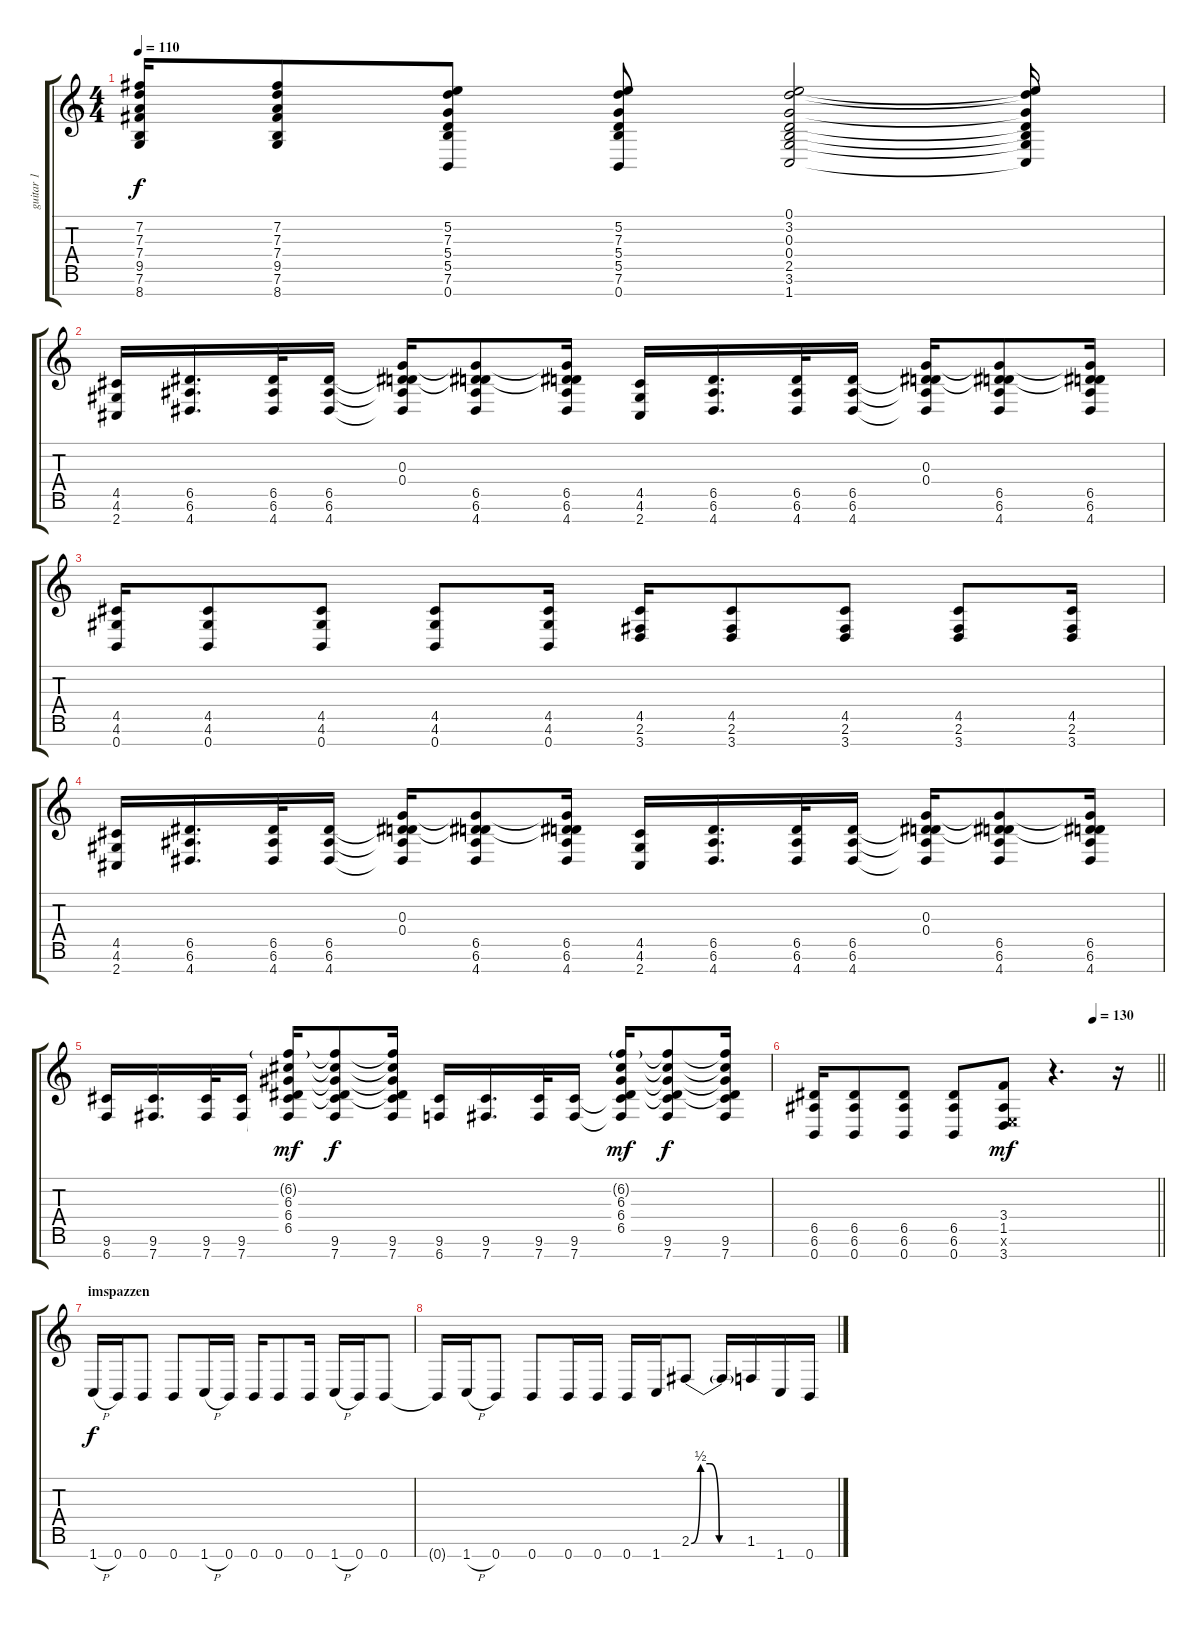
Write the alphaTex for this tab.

\track ("guitar 1" "guitar 1") {instrument acousticguitarsteel}
\staff {score tabs}
\tuning (E4 B3 G3 D3 A2 E2 B1) {hide}
\ts (4 4)
\tempo 110
\clef g2
\ks c
(7.2 7.3 7.4 9.5 7.6 8.7).16{dy f} (7.2 7.3 7.4 9.5 7.6 8.7).8 (5.2 7.3 5.4 5.5 7.6 0.7).8 (5.2 7.3 5.4 5.5 7.6 0.7).8 (0.1 3.2 0.3 0.4 2.5 3.6 1.7).2 (0.1{t} 3.2{t} 0.3{t} 0.4{t} 2.5{t} 3.6{t} 1.7{t}).16 |
(4.5 4.6 2.7).16 (6.5 6.6 4.7).16{d} (6.5 6.6 4.7).32 (6.5 6.6 4.7).16 (0.3 0.4 6.5{t} 6.6{t} 4.7{t}).16 (0.3{t} 0.4{t} 6.5 6.6 4.7).8 (0.3{t} 0.4{t} 6.5 6.6 4.7).16 (4.5 4.6 2.7).16 (6.5 6.6 4.7).16{d} (6.5 6.6 4.7).32 (6.5 6.6 4.7).16 (0.3 0.4 6.5{t} 6.6{t} 4.7{t}).16 (0.3{t} 0.4{t} 6.5 6.6 4.7).8 (0.3{t} 0.4{t} 6.5 6.6 4.7).16 |
(4.5 4.6 0.7).16 (4.5 4.6 0.7).8 (4.5 4.6 0.7).8 (4.5 4.6 0.7).8 (4.5 4.6 0.7).16 (4.5 2.6 3.7).16 (4.5 2.6 3.7).8 (4.5 2.6 3.7).8 (4.5 2.6 3.7).8 (4.5 2.6 3.7).16 |
(4.5 4.6 2.7).16 (6.5 6.6 4.7).16{d} (6.5 6.6 4.7).32 (6.5 6.6 4.7).16 (0.3 0.4 6.5{t} 6.6{t} 4.7{t}).16 (0.3{t} 0.4{t} 6.5 6.6 4.7).8 (0.3{t} 0.4{t} 6.5 6.6 4.7).16 (4.5 4.6 2.7).16 (6.5 6.6 4.7).16{d} (6.5 6.6 4.7).32 (6.5 6.6 4.7).16 (0.3 0.4 6.5{t} 6.6{t} 4.7{t}).16 (0.3{t} 0.4{t} 6.5 6.6 4.7).8 (0.3{t} 0.4{t} 6.5 6.6 4.7).16 |
(9.6 6.7).16 (9.6 7.7).16{d} (9.6 7.7).32 (9.6 7.7).16 (6.2{g} 6.3 6.4 6.5 9.6{t} 7.7{t}).16{dy mf} (6.2{t} 6.3{t} 6.4{t} 6.5{t} 9.6 7.7).8{dy f} (6.2{t} 6.3{t} 6.4{t} 6.5{t} 9.6 7.7).16 (9.6 6.7).16 (9.6 7.7).16{d} (9.6 7.7).32 (9.6 7.7).16 (6.2{g} 6.3 6.4 6.5 9.6{t} 7.7{t}).16{dy mf} (6.2{t} 6.3{t} 6.4{t} 6.5{t} 9.6 7.7).8{dy f} (6.2{t} 6.3{t} 6.4{t} 6.5{t} 9.6 7.7).16 |
\tempo (130 0.8125)
\barLineRight lightlight
(6.5 6.6 0.7).16 (6.5 6.6 0.7).8 (6.5 6.6 0.7).8 (6.5 6.6 0.7).8 (3.4 1.5 0.6{x} 3.7).8{dy mf} r.4{d} r.16 |
\section ("" "imspazzen")
1.7{h}.16{dy f} 0.7.16 0.7.8 0.7.8 1.7{h}.16 0.7.16 0.7.16 0.7.8 0.7.16 1.7{h}.16 0.7.16 0.7.8 |
0.7{t}.16 1.7{h}.16 0.7.8 0.7.8 0.7.16 0.7.16 0.7.16 1.7.16 2.6{be (custom 0 0 10 2 20 2 30 0 60 0)}.8 2.6{t}.16 1.6.16 1.7.16 0.7.16
